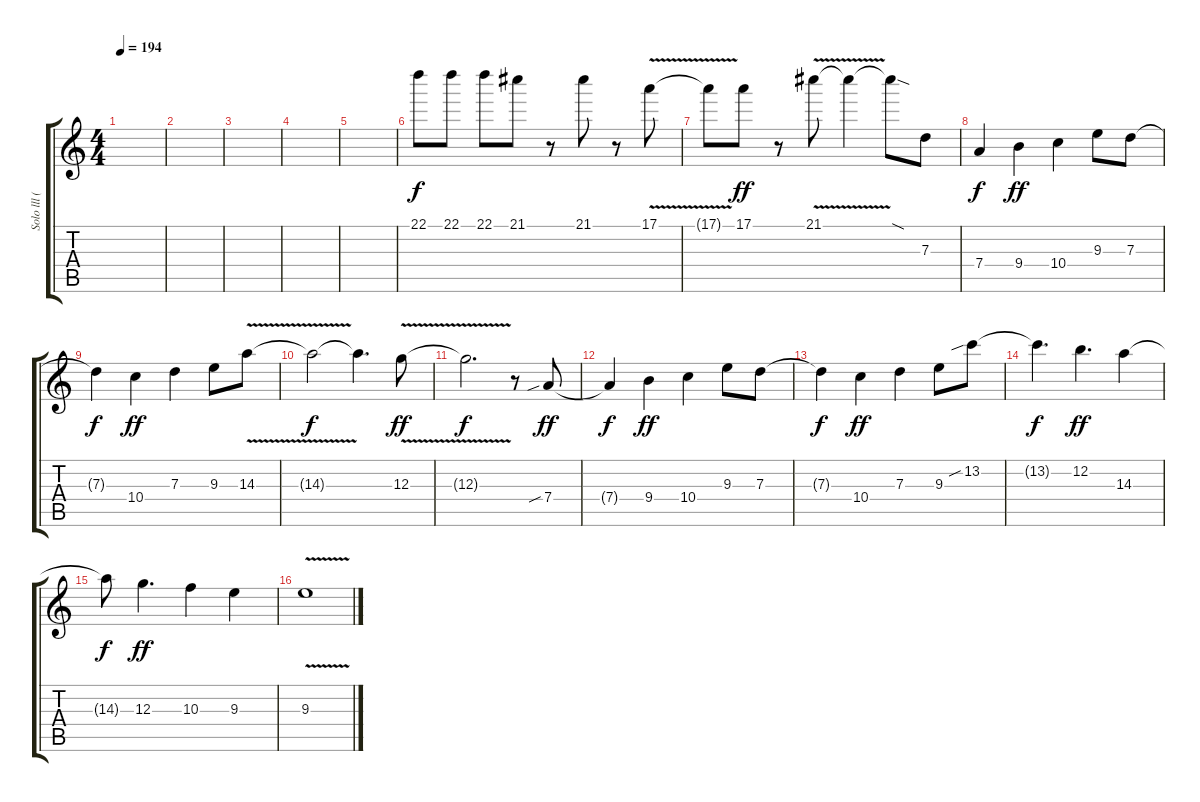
\track ("Solo lll ( Harmony)" "Solo lll (") {instrument overdrivenguitar}
\staff {score tabs}
\tuning (E4 B3 G3 D3 A2 E2) {hide}
\ts (4 4)
\tempo 194
\clef g2
\ks c
|
|
|
|
|
22.1.8 22.1.8 22.1.8 21.1.8 r.8 21.1.8 r.8 17.1{v}.8 |
17.1{t}.8{dy f} 17.1.8{dy ff} r.8 21.1{v}.8 21.1{t}.4 21.1{sod t}.8 7.3.8 |
7.4.4{dy f} 9.4.4{dy ff} 10.4.4 9.3.8 7.3.8 |
7.3{t}.4{dy f} 10.4.4{dy ff} 7.3.4 9.3.8 14.3{v}.8 |
14.3{t}.2{dy f} 14.3{t}.4{d} 12.3{v}.8{dy ff} |
12.3{t}.2{d dy f} r.8 7.4{sib}.8{dy ff} |
7.4{t}.4{dy f} 9.4.4{dy ff} 10.4.4 9.3.8 7.3.8 |
7.3{t}.4{dy f} 10.4.4{dy ff} 7.3.4 9.3.8 13.2{sib}.8 |
13.2{t}.4{d dy f} 12.2.4{d dy ff} 14.3.4 |
14.3{t}.8{dy f} 12.3.4{d dy ff} 10.3.4 9.3.4 |
9.3{v}.1
